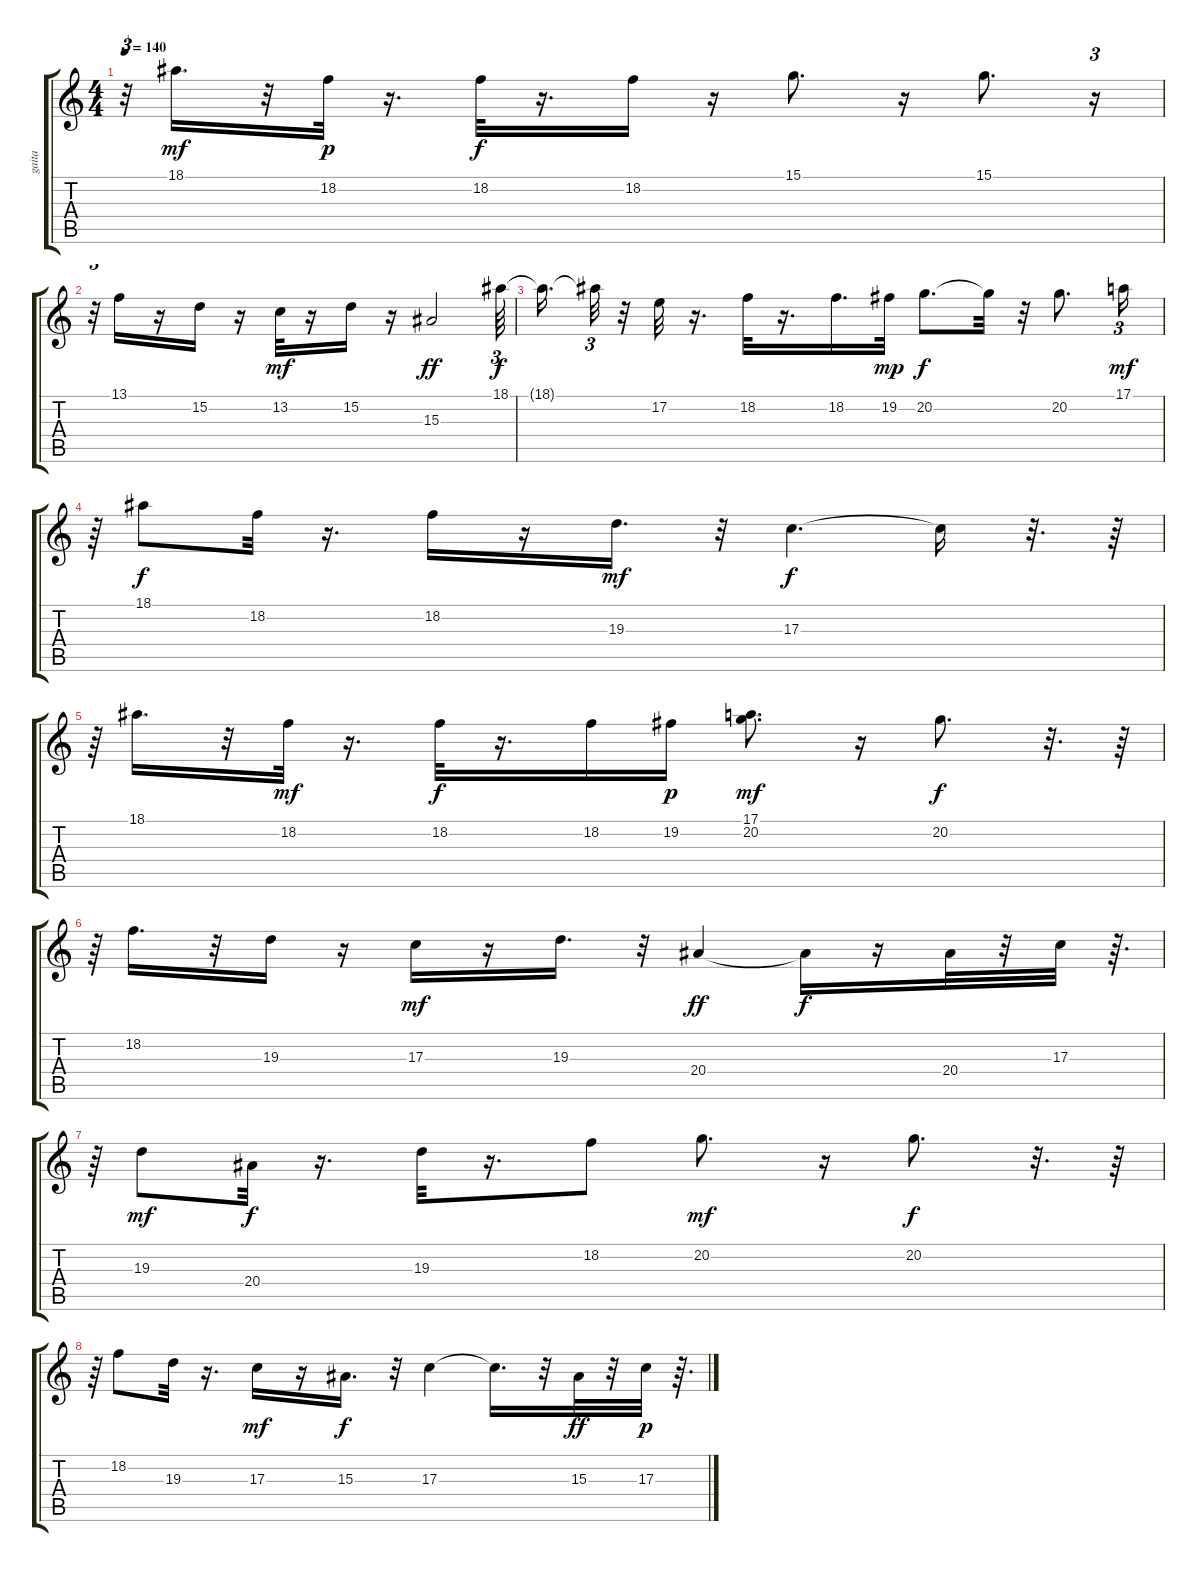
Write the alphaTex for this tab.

\track ("gaita" "gaita") {instrument bagpipe}
\staff {score tabs}
\tuning (E4 B3 G3 D3 A2 E2) {hide}
\ts (4 4)
\tempo 140
\clef g2
\ks c
r.32{tu (3 2) dy f} 18.1.16{d dy mf} r.32 18.2.32{dy p} r.16{d} 18.2.32{dy f} r.16{d} 18.2.16 r.16 15.1.8{d} r.16 15.1.8{d} r.16{tu (3 2)} |
r.32{tu (3 2)} 13.1.16 r.16 15.2.16 r.16 13.2.32{dy mf} r.16 15.2.16 r.16 15.3.2{dy ff} 18.1.64{tu (3 2) dy f} |
18.1{t}.16{d} 18.1{t}.32{tu (3 2)} r.32 17.2.32 r.16{d} 18.2.32 r.16{d} 18.2.16{d} 19.2.32{dy mp} 20.2.8{d dy f} 20.2{t}.32 r.32 20.2.8{d} 17.1.16{tu (3 2) dy mf} |
r.64 18.1.8{dy f} 18.2.32 r.16{d} 18.2.16 r.16 19.3.16{d dy mf} r.32 17.3.4{d dy f} 17.3{t}.16 r.32{d} r.64 |
r.64 18.1.16{d} r.32 18.2.32{dy mf} r.16{d} 18.2.32{dy f} r.16{d} 18.2.16 19.2.16{dy p} (17.1 20.2).8{d dy mf} r.16 20.2.8{d dy f} r.32{d} r.64 |
r.64 18.2.16{d} r.32 19.3.16 r.16 17.3.16{dy mf} r.16 19.3.16{d} r.32 20.4.4{dy ff} 20.4{t}.16{dy f} r.16 20.4.32 r.32 17.3.32 r.64{d} |
r.64 19.3.8{dy mf} 20.4.32{dy f} r.16{d} 19.3.32 r.16{d} 18.2.8 20.2.8{d dy mf} r.16 20.2.8{d dy f} r.32{d} r.64 |
r.64 18.2.8 19.3.32 r.16{d} 17.3.16{dy mf} r.16 15.3.16{d dy f} r.32 17.3.4 17.3{t}.16{d} r.32 15.3.32{dy ff} r.32 17.3.32{dy p} r.64{d}
